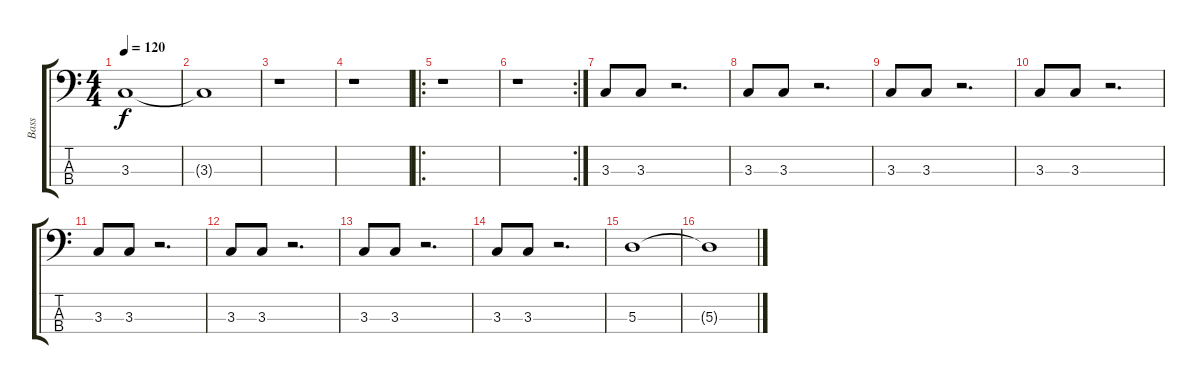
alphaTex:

\track ("Bass" "Bass") {instrument electricbassfinger}
\staff {score tabs}
\tuning (G2 D2 A1 E1) {hide}
\ts (4 4)
\tempo 120
\clef f4
\ks c
3.3.1{dy f volume 3 instrument electricbassfinger} |
3.3{t}.1 |
r.1 |
r.1 |
\ro
r.1 |
\rc 2
r.1 |
3.3.8{volume 16} 3.3.8 r.2{d} |
3.3.8 3.3.8 r.2{d} |
3.3.8{volume 16} 3.3.8 r.2{d} |
3.3.8 3.3.8 r.2{d} |
3.3.8 3.3.8 r.2{d} |
3.3.8 3.3.8 r.2{d} |
3.3.8 3.3.8 r.2{d} |
3.3.8 3.3.8 r.2{d} |
5.3.1 |
5.3{t}.1
